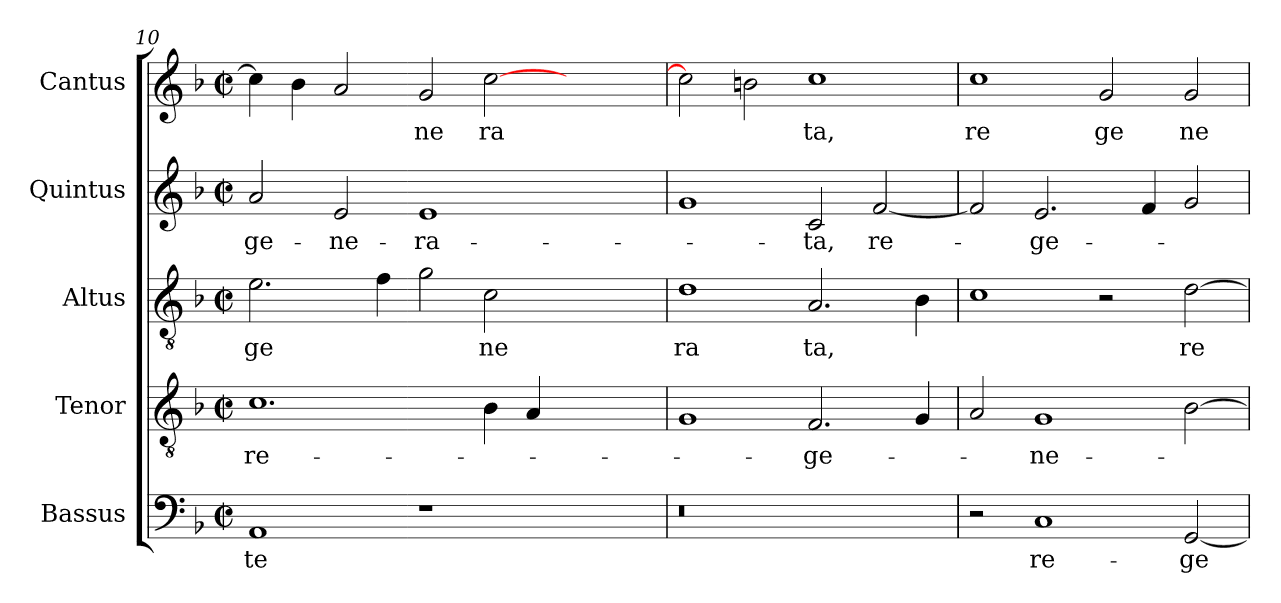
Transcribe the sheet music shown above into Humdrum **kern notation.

**kern	**text	**kern	**text	**kern	**text	**kern	**text	**kern	**text
*part5	*part5	*part4	*part4	*part3	*part3	*part2	*part2	*part1	*part1
*staff5	*staff5	*staff4	*staff4	*staff3	*staff3	*staff2	*staff2	*staff1	*staff1
*I"Bassus	*	*I"Tenor	*	*I"Altus	*	*I"Quintus	*	*I"Cantus	*
*clefF4	*	*clefGv2	*	*clefGv2	*	*clefG2	*	*clefG2	*
*k[b-]	*	*k[b-]	*	*k[b-]	*	*k[b-]	*	*k[b-]	*
*F:	*	*F:	*	*F:	*	*F:	*	*F:	*
*M2/2	*	*M2/2	*	*M2/2	*	*M2/2	*	*M2/2	*
*met(c|)	*	*met(c|)	*	*met(c|)	*	*met(c|)	*	*met(c|)	*
=10	=10	=10	=10	=10	=10	=10	=10	=10	=10
!	!LO:LY:b:cj	!	!LO:LY:b:cj	!	!LO:LY:b:cj	!	!LO:LY:b:cj	!	!
1AA	-te	1.c	re-	2.e\	ge	2a/	-ge-	4cc\]	.
.	.	.	.	.	.	.	.	4b-\	.
!	!	!	!	!	!	!	!LO:LY:b:cj	!	!
.	.	.	.	.	.	2e/	-ne-	2a/	.
.	.	.	.	4f\	.	.	.	.	.
!LO:N:vis=1	!	!	!	!	!	!	!LO:LY:b:cj	!	!LO:LY:b:cj
0r	.	.	.	2g\	.	1e	-ra-	2g/	ne
!	!	!	!	!	!LO:LY:b:cj	!	!	!	!LO:LY:b:cj
.	.	4B-\	.	2c\	ne	.	.	[>2cc\	ra
.	.	4A/	.	.	.	.	.	.	.
.	.	1ryy	.	1ryy	.	1ryy	.	1ryy	.
=11	=11	=11	=11	=11	=11	=11	=11	=11	=11
!	!	!	!	!	!LO:LY:b:cj	!	!	!	!
0r	.	1G	.	1d	ra	1g	.	2cc\]	.
.	.	.	.	.	.	.	.	2b\	.
!	!	!	!LO:LY:b:cj	!	!LO:LY:b:cj	!	!LO:LY:b:cj	!	!LO:LY:b:cj
.	.	2.F/	-ge-	2.A/	ta,	2c/	-ta,	1cc	ta,
!	!	!	!	!	!	!	!LO:LY:b:cj	!	!
.	.	.	.	.	.	[<2f/	re-	.	.
.	.	4G/	.	4B-\	.	.	.	.	.
=12	=12	=12	=12	=12	=12	=12	=12	=12	=12
!	!	!	!	!	!	!	!	!	!LO:LY:b:cj
2r	.	2A/	.	1c	.	2f/]	.	1cc	re
!	!LO:LY:b:cj	!	!LO:LY:b:cj	!	!	!	!LO:LY:b:cj	!	!
1C	re-	1G	-ne-	.	.	2.e/	-ge-	.	.
!	!	!	!	!	!	!	!	!	!LO:LY:b:cj
.	.	.	.	2r	.	.	.	2g/	ge
.	.	.	.	.	.	4f/	.	.	.
!	!LO:LY:b:cj	!	!	!	!LO:LY:b:cj	!	!	!	!LO:LY:b:cj
[>2GG/	-ge-	[>2B-\	.	[>2d\	re	2g/	.	2g/	ne
=	=	=	=	=	=	=	=	=	=
*-	*-	*-	*-	*-	*-	*-	*-	*-	*-
